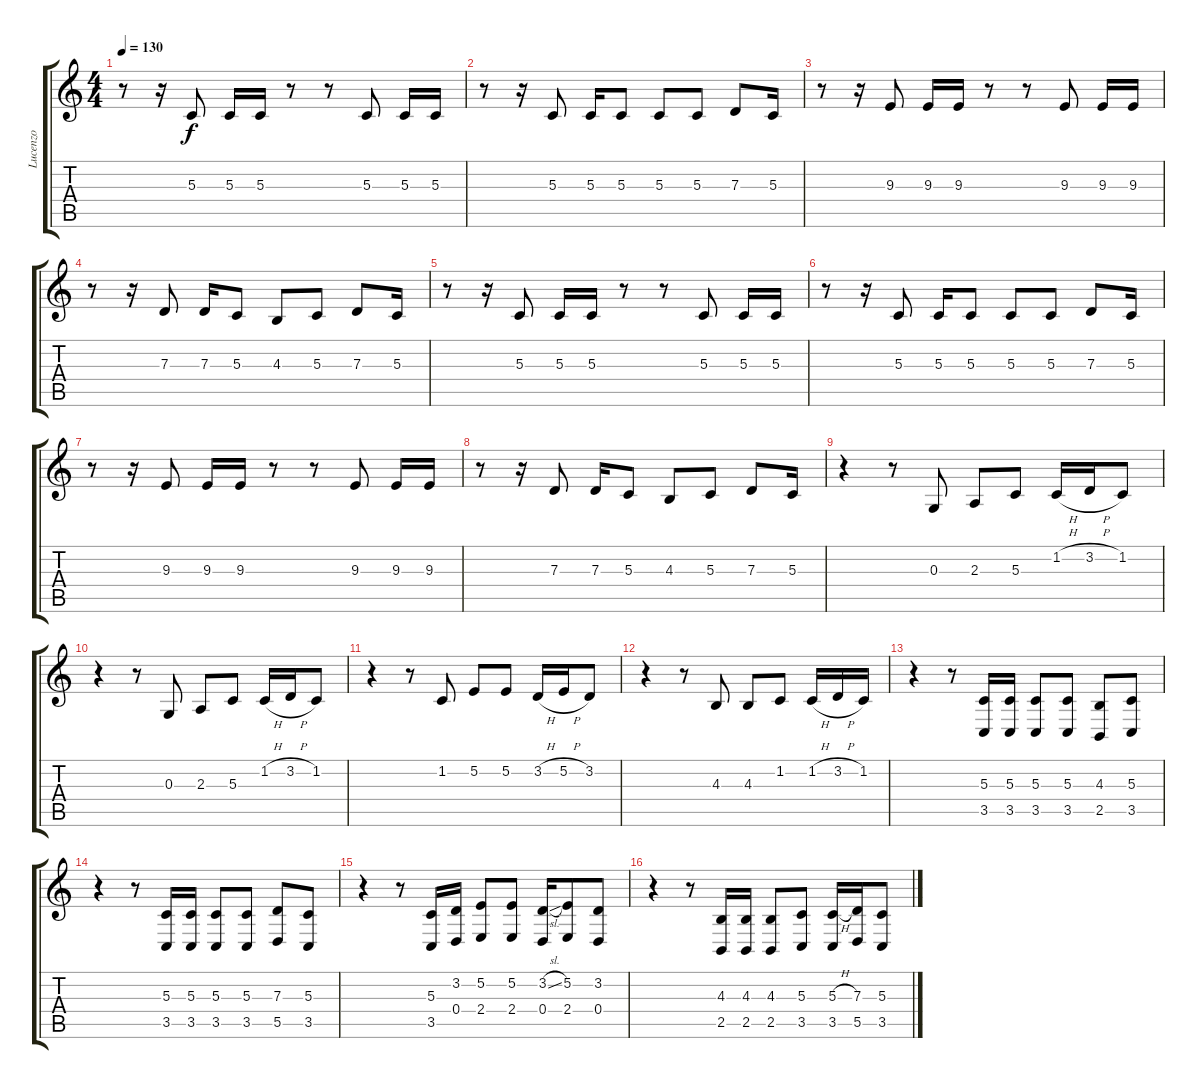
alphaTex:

\track ("Lucenzo" "Lucenzo") {instrument tenorsax}
\staff {score tabs}
\tuning (E4 B3 G3 D3 A2 E2) {hide}
\ts (4 4)
\tempo 130
\clef g2
\ks c
r.8{dy f} r.16 5.3.8 5.3.16 5.3.16 r.8 r.8 5.3.8 5.3.16 5.3.16 |
r.8 r.16 5.3.8 5.3.16 5.3.8 5.3.8 5.3.8 7.3.8 5.3.16 |
r.8 r.16 9.3.8 9.3.16 9.3.16 r.8 r.8 9.3.8 9.3.16 9.3.16 |
r.8 r.16 7.3.8 7.3.16 5.3.8 4.3.8 5.3.8 7.3.8 5.3.16 |
r.8 r.16 5.3.8 5.3.16 5.3.16 r.8 r.8 5.3.8 5.3.16 5.3.16 |
r.8 r.16 5.3.8 5.3.16 5.3.8 5.3.8 5.3.8 7.3.8 5.3.16 |
r.8 r.16 9.3.8 9.3.16 9.3.16 r.8 r.8 9.3.8 9.3.16 9.3.16 |
r.8 r.16 7.3.8 7.3.16 5.3.8 4.3.8 5.3.8 7.3.8 5.3.16 |
r.4 r.8 0.3.8 2.3.8 5.3.8 1.2{h}.16 3.2{h}.16 1.2.8 |
r.4 r.8 0.3.8 2.3.8 5.3.8 1.2{h}.16 3.2{h}.16 1.2.8 |
r.4 r.8 1.2.8 5.2.8 5.2.8 3.2{h}.16 5.2{h}.16 3.2.8 |
r.4 r.8 4.3.8 4.3.8 1.2.8 1.2{h}.16 3.2{h}.16 1.2.16 |
r.4 r.8 (5.3 3.5).16 (5.3 3.5).16 (5.3 3.5).8 (5.3 3.5).8 (4.3 2.5).8 (5.3 3.5).8 |
r.4 r.8 (5.3 3.5).16 (5.3 3.5).16 (5.3 3.5).8 (5.3 3.5).8 (7.3 5.5).8 (5.3 3.5).8 |
r.4 r.8 (5.3 3.5).16 (3.2 0.4).16 (5.2 2.4).8 (5.2 2.4).8 (3.2{sl} 0.4).16 (5.2 2.4).8 (3.2 0.4).8 |
r.4 r.8 (4.3 2.5).16 (4.3 2.5).16 (4.3 2.5).8 (5.3 3.5).8 (5.3{h} 3.5).16 (7.3 5.5).16 (5.3 3.5).8
